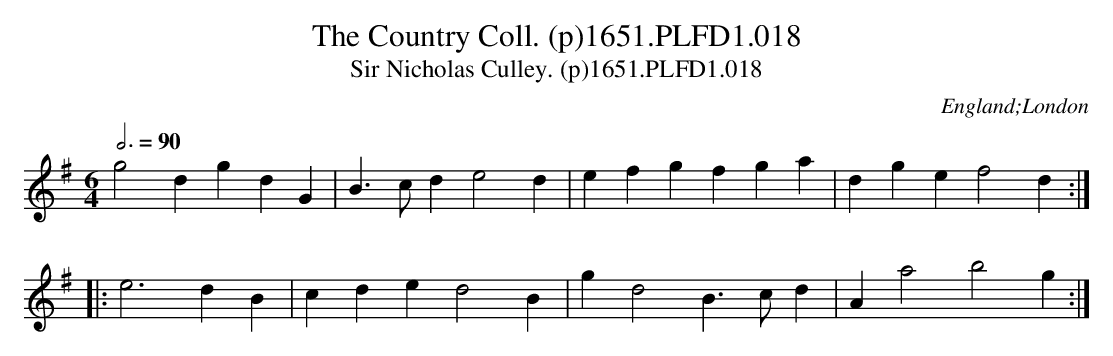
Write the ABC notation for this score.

X:1
T:Country Coll. (p)1651.PLFD1.018, The
T:Sir Nicholas Culley. (p)1651.PLFD1.018
M:6/4
L:1/4
Q:3/4=90
O:England;London
K:G
g2d gdG|B>cd e2d|efg fga|dge f2d:|
|:e3d 2B|cde d2B|gd2 B>cd|Aa2 b2g:|
